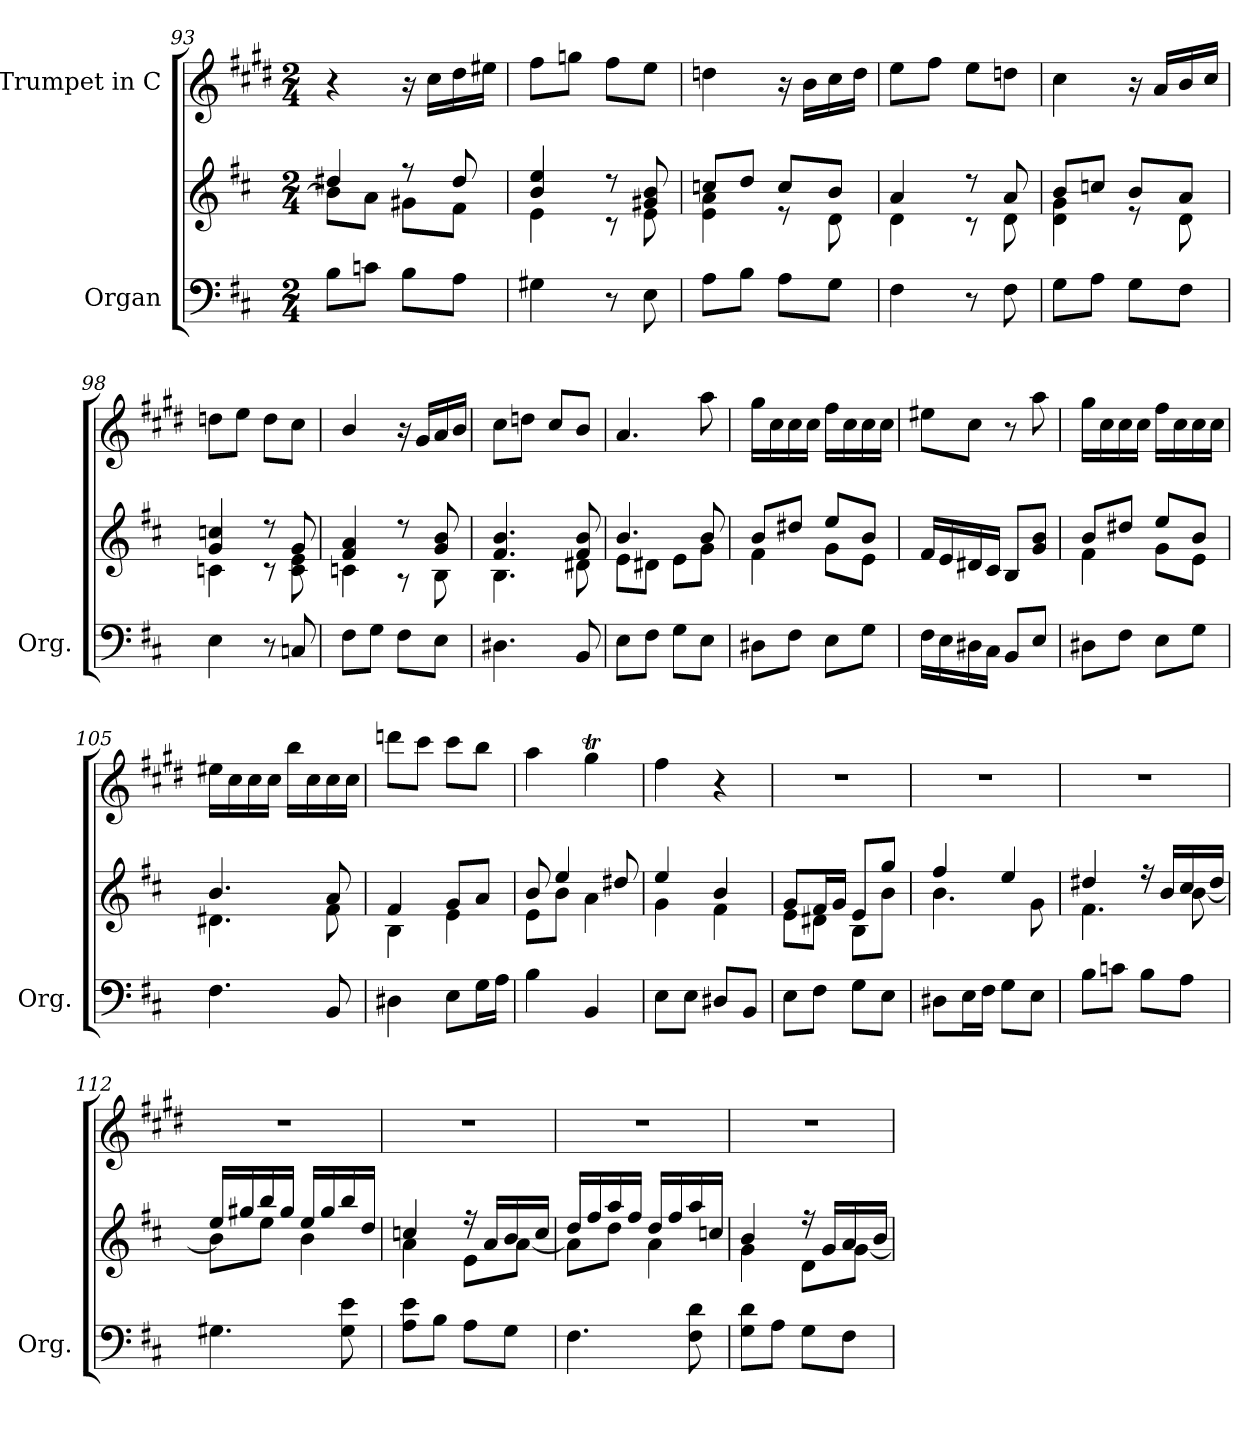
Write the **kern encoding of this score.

**kern	**kern	**kern
*part2	*part2	*part1
*staff3	*staff2	*staff1
*I"Organ	*	*I"Trumpet in C
*I'Org.	*	*
*clefF4	*clefG2	*clefG2
*	*	*ITrd1c2
*k[f#c#]	*k[f#c#]	*k[f#c#]
*D:	*D:	*D:
*M2/4	*M2/4	*M2/4
=93	=93	=93
*	*^	*
8B\L	4dd#X/	8b\L]	4r
8cn\J	.	8a\J	.
8B\L	8rff	8g#X\L	16r
.	.	.	16b\LL
8A\J	8dd#/	8f#\J	16cc#\
.	.	.	16dd#X\JJ
=94	=94	=94	=94
4G#X\	4b/ 4ee/	4e\	8ee\L
.	.	.	8ffn\J
8r	8r	8r	8ee\L
8E\	8g#X/ 8b/	8e\	8dd\J
=95	=95	=95	=95
8A\L	8ccn/L	4e\ 4a\	4ccn\
8B\J	8dd/J	.	.
8A\L	8cc/L	8re	16r
.	.	.	16a\LL
8G\J	8b/J	8d\	16b\
.	.	.	16cc\JJ
!!LO:LB:g=z
=96	=96	=96	=96
4F#\	4a/	4d\	8dd\L
.	.	.	8ee\J
8r	8r	8r	8dd\L
8F#\	8a/	8d\	8ccn\J
=97	=97	=97	=97
8G\L	8b/L	4d\ 4g\	4b\
8A\J	8ccn/J	.	.
8G\L	8b/L	8re	16r
.	.	.	16g/LL
8F#\J	8a/J	8d\	16a/
.	.	.	16b/JJ
=98	=98	=98	=98
*	*	*	*^
4E\	4g/ 4ccn/	4cn\	2ryy	8ccn\L
.	.	.	.	8dd\J
8r	8r	8r	.	8cc\L
8Cn/	8g/	8c\ 8e\	.	8b\J
*	*	*	*v	*v
=99	=99	=99	=99
8F#\L	4f#/ 4a/	4cn\	4a/
8G\J	.	.	.
8F#\L	8r	8r	16r
.	.	.	16f#/LL
8E\J	8g/ 8b/	8B\	16g/
.	.	.	16a/JJ
=100	=100	=100	=100
4.D#X\	4.f#/ 4.b/	4.B\	8b\L
.	.	.	8ccn\J
.	.	.	8b/L
8BB/	8f#/ 8b/	8d#X\	8a/J
=101	=101	=101	=101
8E\L	4.b/	8e\L	4.g/
8F#\J	.	8d#X\J	.
8G\L	.	8e\L	.
8E\J	8b/	8g\J	8gg\
!!LO:LB:g=z
=102	=102	=102	=102
8D#X\L	8b/L	4f#\	16ff#\LL
.	.	.	16b\
8F#\J	8dd#X/J	.	16b\
.	.	.	16b\JJ
8E\L	8ee/L	8g\L	16ee\LL
.	.	.	16b\
8G\J	8b/J	8e\J	16b\
.	.	.	16b\JJ
*	*v	*v	*
=103	=103	=103
16F#\LL	16f#/LL	8dd#X\L
16E\	16e/	.
16D#X\	16d#X/	8b\J
16C#\JJ	16c#/JJ	.
8BB/L	8B/L	8r
8E/J	8g/ 8b/J	8gg\
=104	=104	=104
*	*^	*
8D#X\L	8b/L	4f#\	16ff#\LL
.	.	.	16b\
8F#\J	8dd#X/J	.	16b\
.	.	.	16b\JJ
8E\L	8ee/L	8g\L	16ee\LL
.	.	.	16b\
8G\J	8b/J	8e\J	16b\
.	.	.	16b\JJ
=105	=105	=105	=105
4.F#\	4.b/	4.d#X\	16dd#X\LL
.	.	.	16b\
.	.	.	16b\
.	.	.	16b\JJ
.	.	.	16aa\LL
.	.	.	16b\
8BB/	8a/	8f#\	16b\
.	.	.	16b\JJ
=106	=106	=106	=106
4D#X\	4f#/	4B\	8cccn\L
.	.	.	8bb\J
8E\L	8g/L	4e\	8bb\L
16G\L	8a/J	.	8aa\J
16A\JJ	.	.	.
!!LO:LB:g=z
=107	=107	=107	=107
4B\	8b/	8e\L	4gg\
.	4ee/	8b\J	.
4BB/	.	4a\	4ff#t\
.	8dd#X/	.	.
=108	=108	=108	=108
8E\L	4ee/	4g\	4ee\
8E\J	.	.	.
8D#X/L	4b/	4f#\	4r
8BB/J	.	.	.
=109	=109	=109	=109
8E\L	8g/L	8e\L	2r
8F#\J	16f#/L	8d#X\J	.
.	16g/JJ	.	.
8G\L	8e/L	8B\L	.
8E\J	8gg/J	8b\J	.
=110	=110	=110	=110
8D#X\L	4ff#/	4.b\	2r
16E\L	.	.	.
16F#\JJ	.	.	.
8G\L	4ee/	.	.
8E\J	.	8g\	.
=111	=111	=111	=111
8B\L	4dd#X/	4.f#\	2r
8cn\J	.	.	.
8B\L	16rff	.	.
.	16b/LL	.	.
8A\J	16cc#/	[8b\	.
.	16dd#/JJ	.	.
=112	=112	=112	=112
4.G#X\	16ee/LL	8b\L]	2r
.	16gg#X/	.	.
.	16bb/	8ee\J	.
.	16gg#/JJ	.	.
.	16ee/LL	4b\	.
.	16gg#/	.	.
8G#\ 8e\	16bb/	.	.
.	16dd/JJ	.	.
!!LO:PB:g=z
=113	=113	=113	=113
8A\ 8e\L	4ccn/	4a\	2r
8B\J	.	.	.
8A\L	16rff	8e\L	.
.	16a/LL	.	.
8G\J	16b/	[8a\J	.
.	16cc/JJ	.	.
=114	=114	=114	=114
4.F#\	16dd/LL	8a\L]	2r
.	16ff#/	.	.
.	16aa/	8dd\J	.
.	16ff#/JJ	.	.
.	16dd/LL	4a\	.
.	16ff#/	.	.
8F#\ 8d\	16aa/	.	.
.	16ccn/JJ	.	.
=115	=115	=115	=115
8G\ 8d\L	4b/	4g\	2r
8A\J	.	.	.
8G\L	16rff	8d\L	.
.	16g/LL	.	.
8F#\J	16a/	[8g\J	.
.	16b/JJ	.	.
*	*v	*v	*
=	=	=
*-	*-	*-
